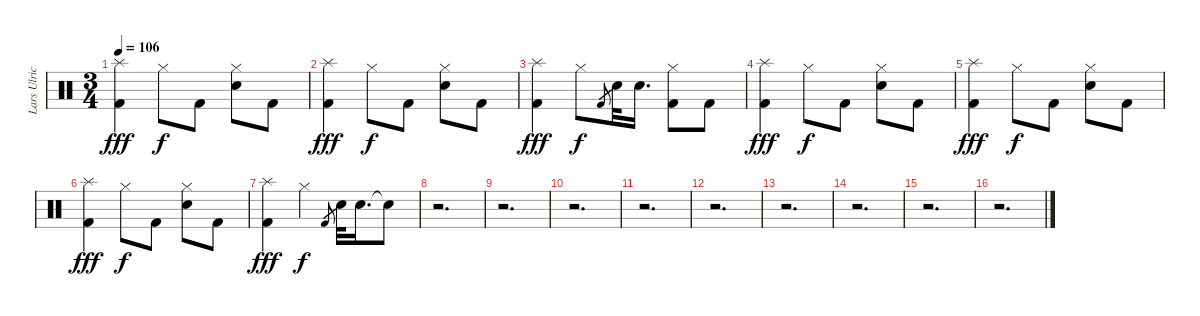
\track ("Lars Ulrich" "Lars Ulric") {instrument percussion}
\staff {score}
\articulation defaults
\ts (3 4)
\tempo 106
\clef neutral
\ks c
("Splash (hit)" "Kick (hit) 2").4{dy fff} "Hi-Hat (closed)".8{dy f} "Kick (hit) 2".8 ("Hi-Hat (closed)" "Electric Snare (hit)").8 "Kick (hit) 2".8 |
("Splash (hit)" "Kick (hit) 2").4{dy fff} "Hi-Hat (closed)".8{dy f} "Kick (hit) 2".8 ("Hi-Hat (closed)" "Electric Snare (hit)").8 "Kick (hit) 2".8 |
("Splash (hit)" "Kick (hit) 2").4{dy fff} "Hi-Hat (closed)".8{dy f} "Kick (hit) 2".8{gr} "Electric Snare (hit)".32 "Electric Snare (hit)".16{d} ("Hi-Hat (closed)" "Kick (hit) 2").8 "Kick (hit) 2".8 |
("Splash (hit)" "Kick (hit) 2").4{dy fff} "Hi-Hat (closed)".8{dy f} "Kick (hit) 2".8 ("Hi-Hat (closed)" "Electric Snare (hit)").8 "Kick (hit) 2".8 |
("Splash (hit)" "Kick (hit) 2").4{dy fff} "Hi-Hat (closed)".8{dy f} "Kick (hit) 2".8 ("Hi-Hat (closed)" "Electric Snare (hit)").8 "Kick (hit) 2".8 |
("Splash (hit)" "Kick (hit) 2").4{dy fff} "Hi-Hat (closed)".8{dy f} "Kick (hit) 2".8 ("Hi-Hat (closed)" "Electric Snare (hit)").8 "Kick (hit) 2".8 |
("Splash (hit)" "Kick (hit) 2").4{dy fff} "Hi-Hat (closed)".4{dy f} "Kick (hit) 2".8{gr} "Electric Snare (hit)".32 "Electric Snare (hit)".16{d} "Snare (hit)"{t}.8 |
r.2{d} |
r.2{d} |
r.2{d} |
r.2{d} |
r.2{d} |
r.2{d} |
r.2{d} |
r.2{d} |
r.2{d}
